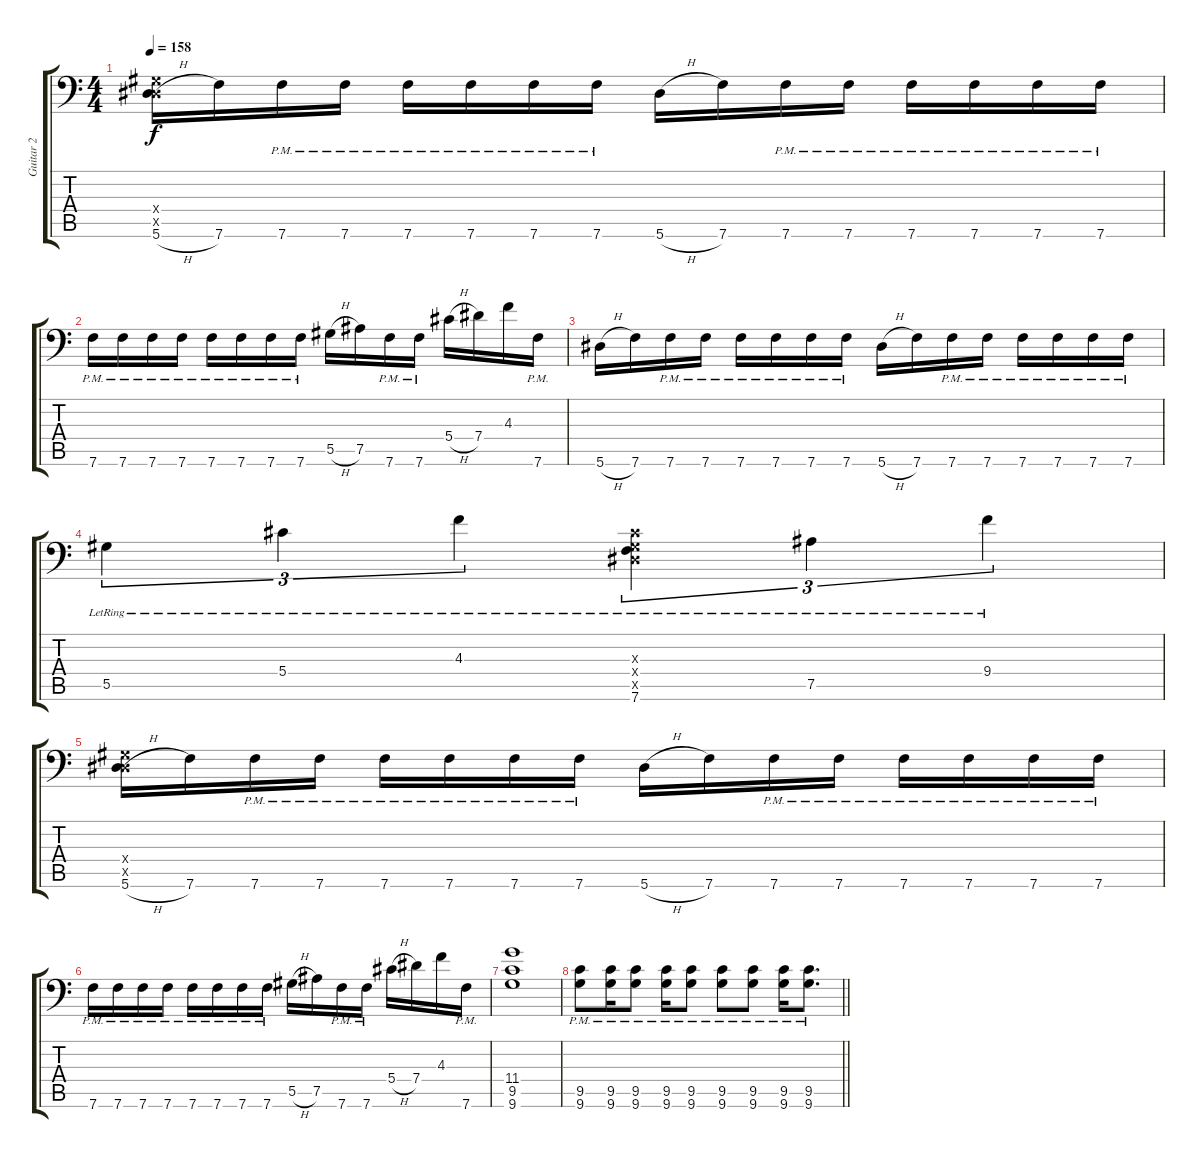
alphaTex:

\track ("Guitar 2" "Guitar 2") {instrument distortionguitar}
\staff {score tabs}
\tuning (Bb3 F3 Db3 Ab2 Eb2 Bb1) {hide}
\ts (4 4)
\tempo 158
\clef f4
\ks c
(0.4{x} 0.5{x} 5.6{h}).16{dy f} 7.6.16 7.6{pm}.16 7.6{pm}.16 7.6{pm}.16 7.6{pm}.16 7.6{pm}.16 7.6{pm}.16 5.6{h}.16 7.6.16 7.6{pm}.16 7.6{pm}.16 7.6{pm}.16 7.6{pm}.16 7.6{pm}.16 7.6{pm}.16 |
7.6{pm}.16 7.6{pm}.16 7.6{pm}.16 7.6{pm}.16 7.6{pm}.16 7.6{pm}.16 7.6{pm}.16 7.6{pm}.16 5.5{h}.16 7.5.16 7.6{pm}.16 7.6{pm}.16 5.4{h}.16 7.4.16 4.3.16 7.6{pm}.16 |
5.6{h}.16 7.6.16 7.6{pm}.16 7.6{pm}.16 7.6{pm}.16 7.6{pm}.16 7.6{pm}.16 7.6{pm}.16 5.6{h}.16 7.6.16 7.6{pm}.16 7.6{pm}.16 7.6{pm}.16 7.6{pm}.16 7.6{pm}.16 7.6{pm}.16 |
5.5{lr}.4{tu (3 2)} 5.4{lr}.4{tu (3 2)} 4.3{lr}.4{tu (3 2)} (0.3{x} 0.4{x} 0.5{x} 7.6{lr}).4{tu (3 2)} 7.5{lr}.4{tu (3 2)} 9.4{lr}.4{tu (3 2)} |
(0.4{x} 0.5{x} 5.6{h}).16 7.6.16 7.6{pm}.16 7.6{pm}.16 7.6{pm}.16 7.6{pm}.16 7.6{pm}.16 7.6{pm}.16 5.6{h}.16 7.6.16 7.6{pm}.16 7.6{pm}.16 7.6{pm}.16 7.6{pm}.16 7.6{pm}.16 7.6{pm}.16 |
7.6{pm}.16 7.6{pm}.16 7.6{pm}.16 7.6{pm}.16 7.6{pm}.16 7.6{pm}.16 7.6{pm}.16 7.6{pm}.16 5.5{h}.16 7.5.16 7.6{pm}.16 7.6{pm}.16 5.4{h}.16 7.4.16 4.3.16 7.6{pm}.16 |
(11.4 9.5 9.6).1 |
\barLineRight lightlight
(9.5{pm} 9.6{pm}).8 (9.5{pm} 9.6{pm}).16 (9.5{pm} 9.6{pm}).8 (9.5{pm} 9.6{pm}).16 (9.5{pm} 9.6{pm}).8 (9.5{pm} 9.6{pm}).8 (9.5{pm} 9.6{pm}).8 (9.5{pm} 9.6{pm}).16 (9.5{pm} 9.6{pm}).8{d}
